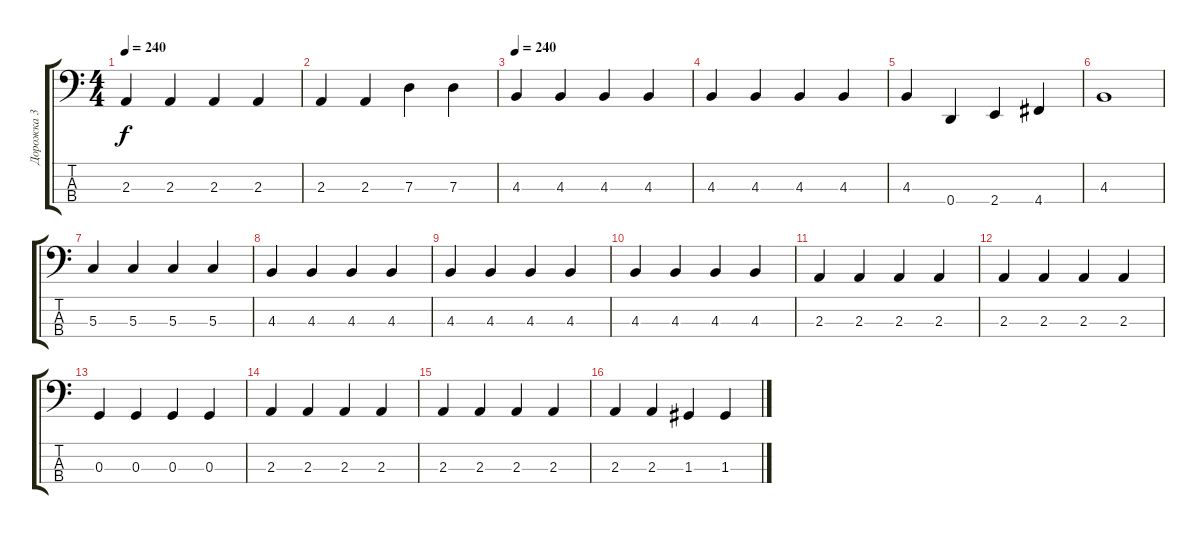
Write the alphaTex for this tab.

\track ("Дорожка 3" "Дорожка 3") {instrument electricbassfinger}
\staff {score tabs}
\tuning (F2 C2 G1 D1) {hide}
\ts (4 4)
\tempo 240
\clef f4
\ks c
2.3.4{dy f} 2.3.4 2.3.4 2.3.4 |
2.3.4 2.3.4 7.3.4 7.3.4 |
\tempo 240
4.3.4 4.3.4 4.3.4 4.3.4 |
4.3.4 4.3.4 4.3.4 4.3.4 |
4.3.4 0.4.4 2.4.4 4.4.4 |
4.3.1 |
5.3.4 5.3.4 5.3.4 5.3.4 |
4.3.4 4.3.4 4.3.4 4.3.4 |
4.3.4 4.3.4 4.3.4 4.3.4 |
4.3.4 4.3.4 4.3.4 4.3.4 |
2.3.4 2.3.4 2.3.4 2.3.4 |
2.3.4 2.3.4 2.3.4 2.3.4 |
0.3.4 0.3.4 0.3.4 0.3.4 |
2.3.4 2.3.4 2.3.4 2.3.4 |
2.3.4 2.3.4 2.3.4 2.3.4 |
2.3.4 2.3.4 1.3.4 1.3.4
